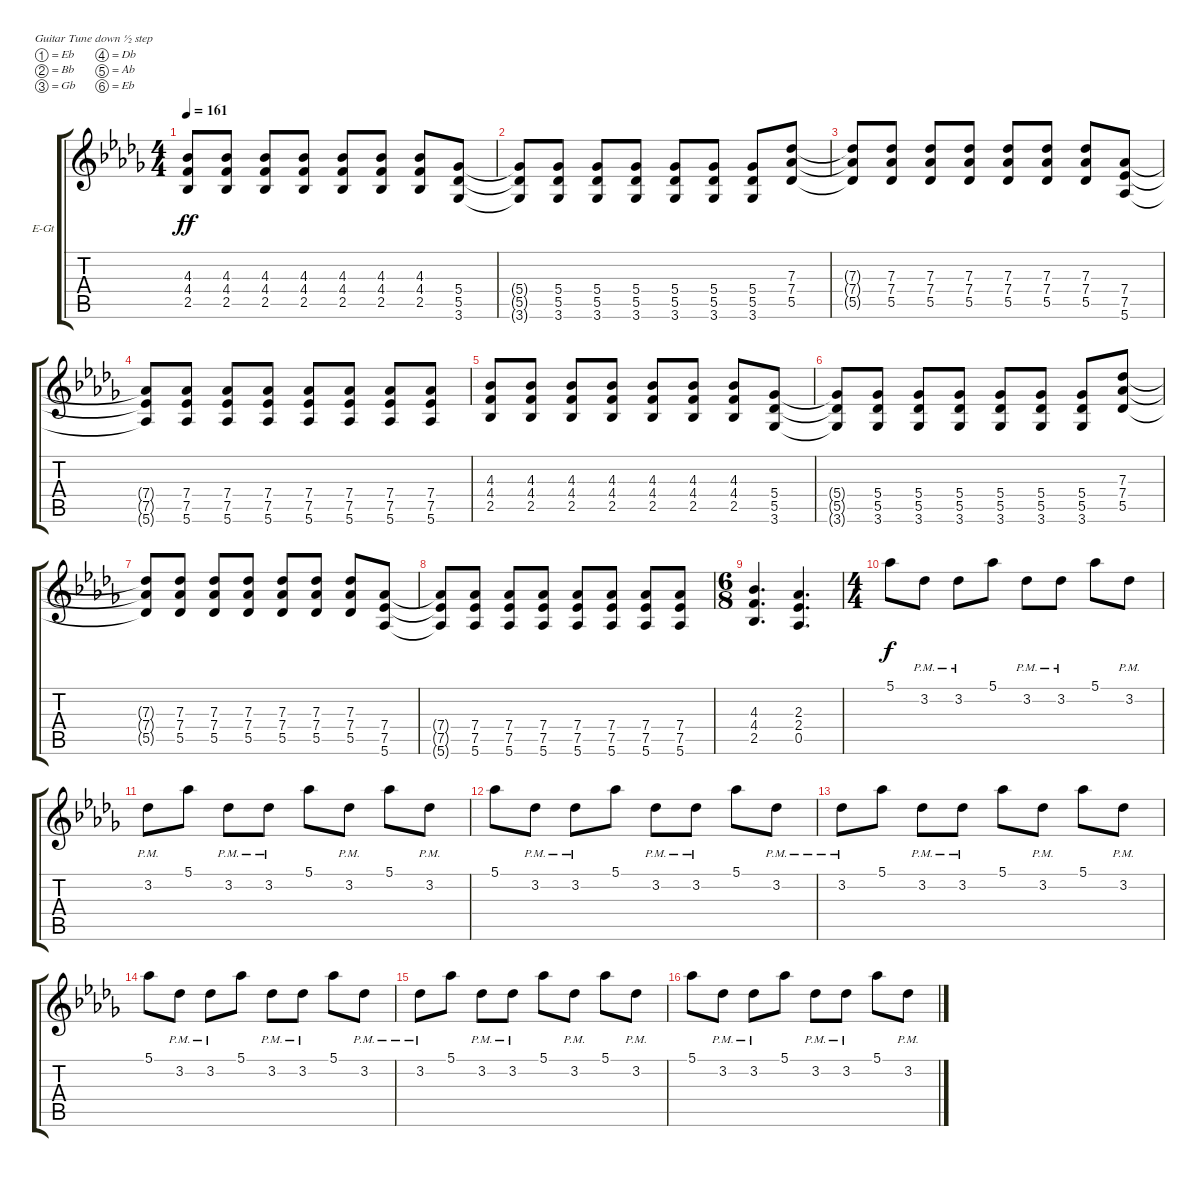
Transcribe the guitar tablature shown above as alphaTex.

\bracketExtendMode groupsimilarinstruments
\firstSystemTrackNameOrientation horizontal
\otherSystemsTrackNameOrientation horizontal
\track ("Rhythm Guitar" "E-Gt") {instrument distortionguitar}
\staff {score tabs}
\tuning (Eb4 Bb3 Gb3 Db3 Ab2 Eb2)
\ts (4 4)
\tempo 161
\clef g2
\ks db
(4.3{t} 4.4{t} 2.5{t}).8{dy ff} (4.3 4.4 2.5).8 (4.3 4.4 2.5).8 (4.3 4.4 2.5).8 (4.3 4.4 2.5).8 (4.3 4.4 2.5).8 (4.3 4.4 2.5).8 (5.4 5.5 3.6).8 |
(5.4{t} 5.5{t} 3.6{t}).8 (5.4 5.5 3.6).8 (5.4 5.5 3.6).8 (5.4 5.5 3.6).8 (5.4 5.5 3.6).8 (5.4 5.5 3.6).8 (5.4 5.5 3.6).8 (7.3 7.4 5.5).8 |
(7.3{t} 7.4{t} 5.5{t}).8 (7.3 7.4 5.5).8 (7.3 7.4 5.5).8 (7.3 7.4 5.5).8 (7.3 7.4 5.5).8 (7.3 7.4 5.5).8 (7.3 7.4 5.5).8 (7.4 7.5 5.6).8 |
(7.4{t} 7.5{t} 5.6{t}).8 (7.4 7.5 5.6).8 (7.4 7.5 5.6).8 (7.4 7.5 5.6).8 (7.4 7.5 5.6).8 (7.4 7.5 5.6).8 (7.4 7.5 5.6).8 (7.4 7.5 5.6).8 |
(4.3 4.4 2.5).8 (4.3 4.4 2.5).8 (4.3 4.4 2.5).8 (4.3 4.4 2.5).8 (4.3 4.4 2.5).8 (4.3 4.4 2.5).8 (4.3 4.4 2.5).8 (5.4 5.5 3.6).8 |
(5.4{t} 5.5{t} 3.6{t}).8 (5.4 5.5 3.6).8 (5.4 5.5 3.6).8 (5.4 5.5 3.6).8 (5.4 5.5 3.6).8 (5.4 5.5 3.6).8 (5.4 5.5 3.6).8 (7.3 7.4 5.5).8 |
(7.3{t} 7.4{t} 5.5{t}).8 (7.3 7.4 5.5).8 (7.3 7.4 5.5).8 (7.3 7.4 5.5).8 (7.3 7.4 5.5).8 (7.3 7.4 5.5).8 (7.3 7.4 5.5).8 (7.4 7.5 5.6).8 |
(7.4{t} 7.5{t} 5.6{t}).8 (7.4 7.5 5.6).8 (7.4 7.5 5.6).8 (7.4 7.5 5.6).8 (7.4 7.5 5.6).8 (7.4 7.5 5.6).8 (7.4 7.5 5.6).8 (7.4 7.5 5.6).8 |
\ts (6 8)
(2.5 4.4 4.3).4{d} (0.5 2.4 2.3).4{d} |
\ts (4 4)
5.1.8{dy f} 3.2{pm}.8 3.2{pm}.8 5.1.8 3.2{pm}.8 3.2{pm}.8 5.1.8 3.2{pm}.8 |
3.2{pm}.8 5.1.8 3.2{pm}.8 3.2{pm}.8 5.1.8 3.2{pm}.8 5.1.8 3.2{pm}.8 |
5.1.8 3.2{pm}.8 3.2{pm}.8 5.1.8 3.2{pm}.8 3.2{pm}.8 5.1.8 3.2{pm}.8 |
3.2{pm}.8 5.1.8 3.2{pm}.8 3.2{pm}.8 5.1.8 3.2{pm}.8 5.1.8 3.2{pm}.8 |
5.1.8 3.2{pm}.8 3.2{pm}.8 5.1.8 3.2{pm}.8 3.2{pm}.8 5.1.8 3.2{pm}.8 |
3.2{pm}.8 5.1.8 3.2{pm}.8 3.2{pm}.8 5.1.8 3.2{pm}.8 5.1.8 3.2{pm}.8 |
5.1.8 3.2{pm}.8 3.2{pm}.8 5.1.8 3.2{pm}.8 3.2{pm}.8 5.1.8 3.2{pm}.8
